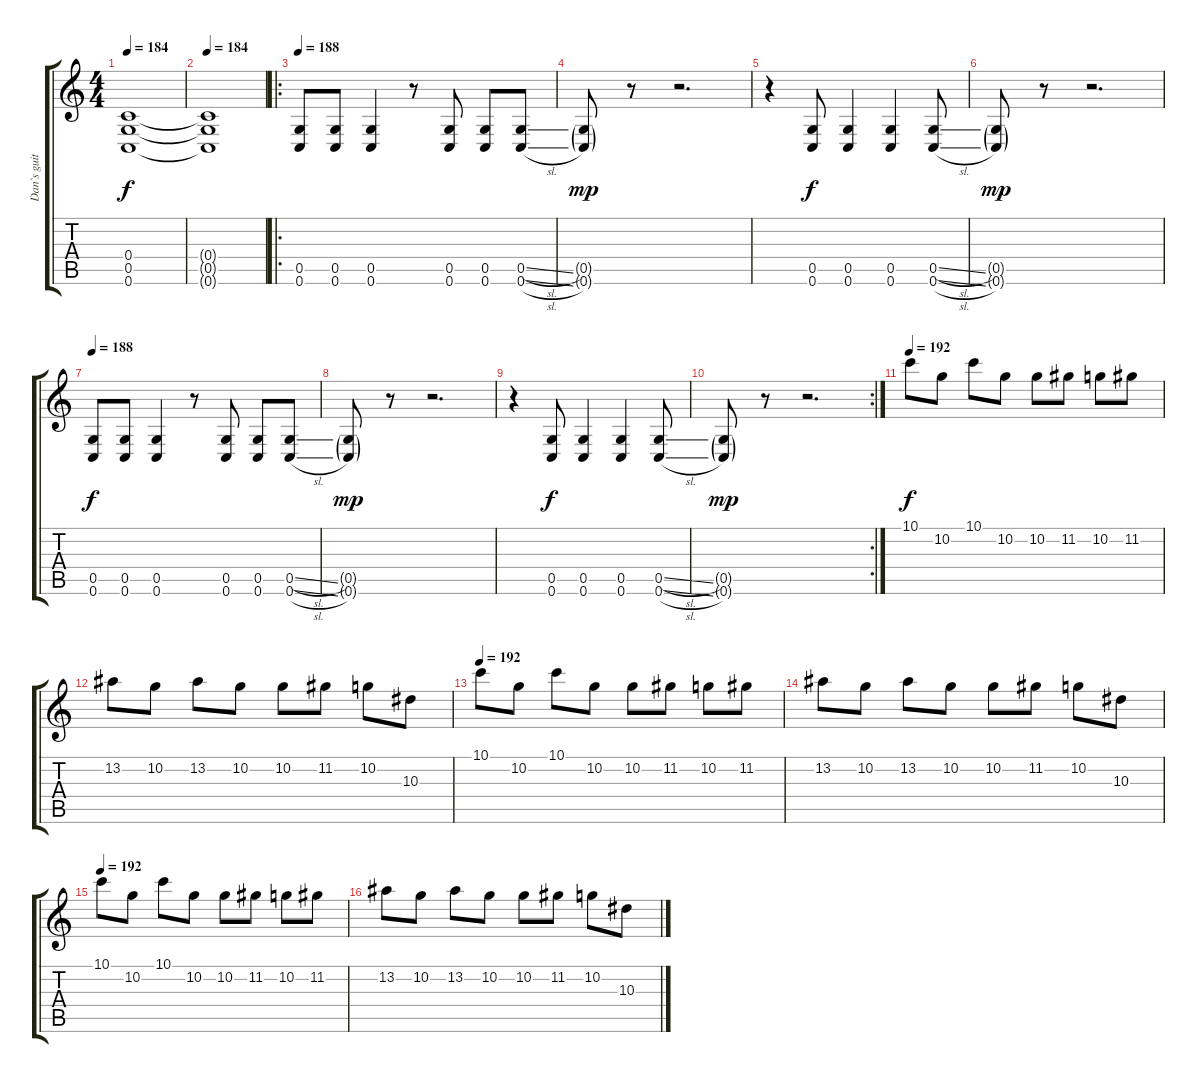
\track ("Dan`s guitar" "Dan`s guit") {instrument distortionguitar}
\staff {score tabs}
\tuning (D4 A3 F3 C3 G2 C2) {hide}
\ts (4 4)
\tempo 184
\clef g2
\ks c
(0.4{t} 0.5{t} 0.6{t}).1{dy f} |
\tempo 184
(0.4{t} 0.5{t} 0.6{t}).1 |
\ro
\tempo 188
(0.5 0.6).8 (0.5 0.6).8 (0.5 0.6).4 r.8 (0.5 0.6).8 (0.5 0.6).8 (0.5{sl} 0.6{sl}).8 |
(0.5{g} 0.6{g}).8{dy mp} r.8 r.2{d} |
r.4 (0.5 0.6).8{dy f} (0.5 0.6).4 (0.5 0.6).4 (0.5{sl} 0.6{sl}).8 |
(0.5{g} 0.6{g}).8{dy mp} r.8 r.2{d} |
\tempo 188
(0.5 0.6).8{dy f} (0.5 0.6).8 (0.5 0.6).4 r.8 (0.5 0.6).8 (0.5 0.6).8 (0.5{sl} 0.6{sl}).8 |
(0.5{g} 0.6{g}).8{dy mp} r.8 r.2{d} |
r.4 (0.5 0.6).8{dy f} (0.5 0.6).4 (0.5 0.6).4 (0.5{sl} 0.6{sl}).8 |
\rc 2
(0.5{g} 0.6{g}).8{dy mp} r.8 r.2{d} |
\tempo 192
10.1.8{dy f} 10.2.8 10.1.8 10.2.8 10.2.8 11.2.8 10.2.8 11.2.8 |
13.2.8 10.2.8 13.2.8 10.2.8 10.2.8 11.2.8 10.2.8 10.3.8 |
\tempo 192
10.1.8 10.2.8 10.1.8 10.2.8 10.2.8 11.2.8 10.2.8 11.2.8 |
13.2.8 10.2.8 13.2.8 10.2.8 10.2.8 11.2.8 10.2.8 10.3.8 |
\tempo 192
10.1.8 10.2.8 10.1.8 10.2.8 10.2.8 11.2.8 10.2.8 11.2.8 |
13.2.8 10.2.8 13.2.8 10.2.8 10.2.8 11.2.8 10.2.8 10.3.8
